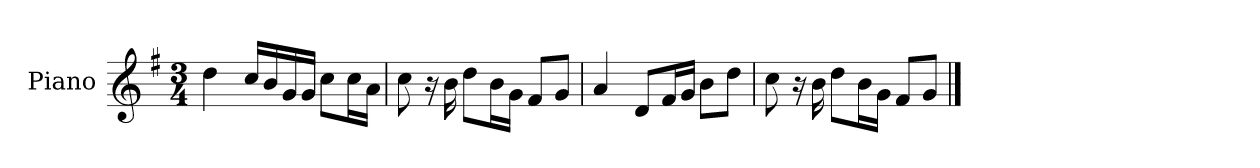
**kern
*part1
*staff1
*I"Piano
*I'P-no
*clefG2
*k[f#]
*M3/4
*MM92
=1
4dd\
16cc/LL
16b/
16g/
16g/JJ
8cc\L
16cc\L
16a\JJ
=2
8cc\
16r
16b\
8dd\L
16b\L
16g\JJ
8f#/L
8g/J
=3
4a/
8d/L
16f#/L
16g/JJ
8b\L
8dd\J
=4
8cc\
16r
16b\
8dd\L
16b\L
16g\JJ
8f#/L
8g/J
==
*-
